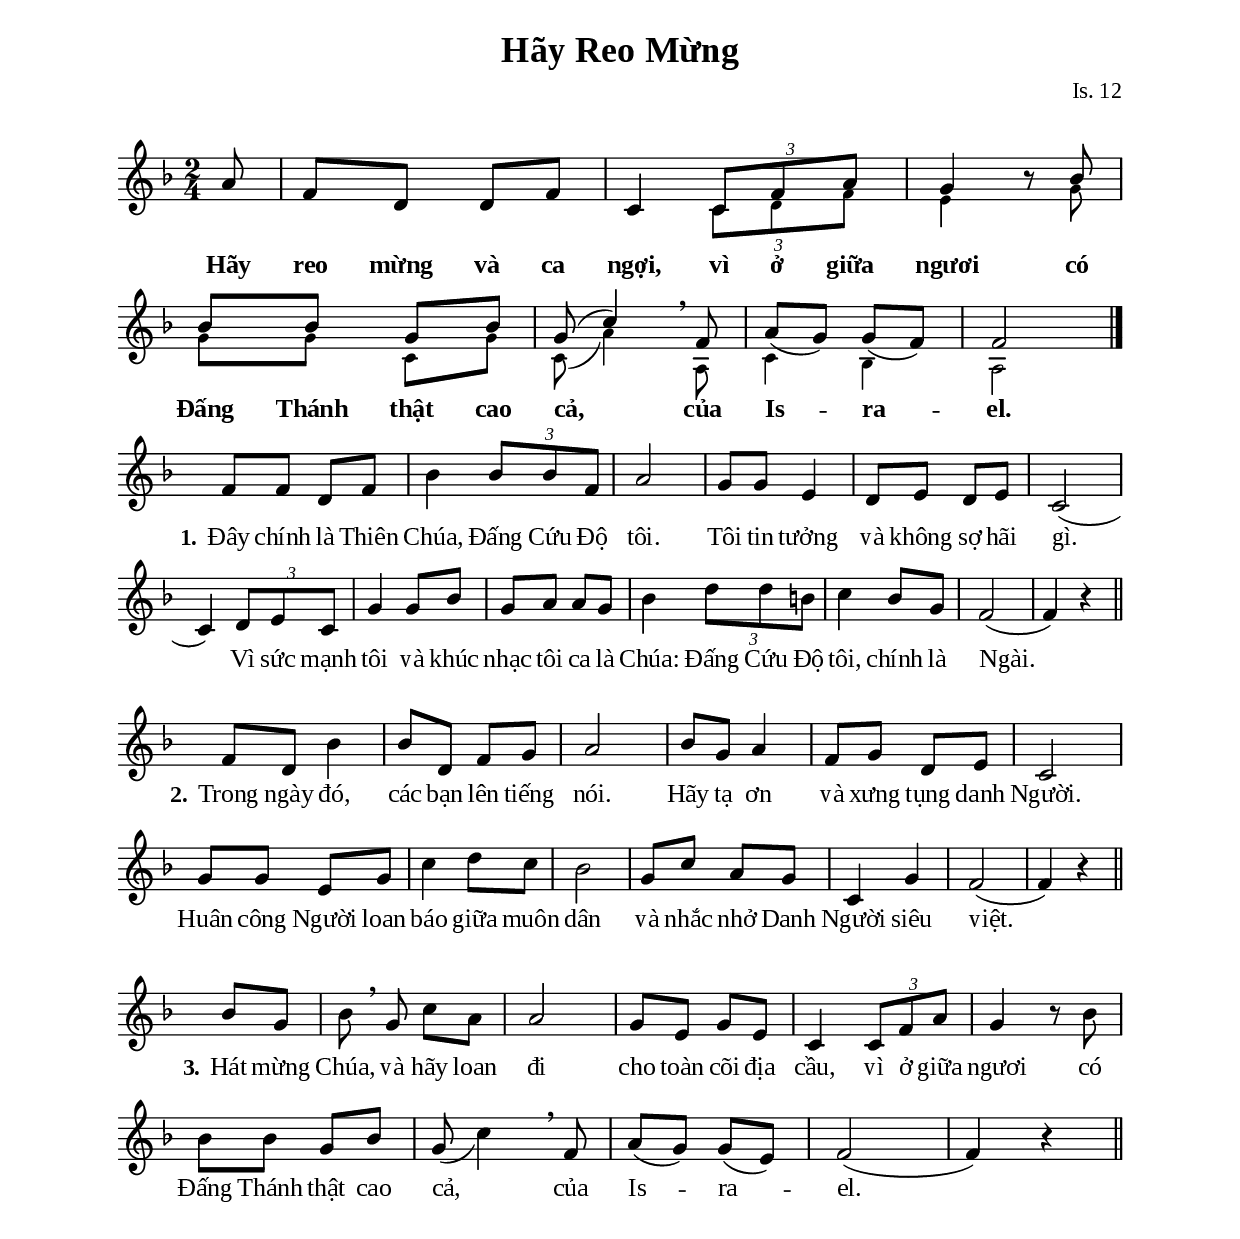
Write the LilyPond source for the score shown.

% Cài đặt chung
\version "2.20.0"
\include "english.ly"

\header {
  title = "Hãy Reo Mừng"
  composer = "Is. 12"
  arranger = " "
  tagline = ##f
}

global = {
  \key f \major
  \time 2/4
}

\paper {
  #(set-paper-size "a4")
  top-margin = 20\mm
  bottom-margin = 15\mm
  left-margin = 20\mm
  right-margin = 20\mm
  indent = #0
  #(define fonts
	 (make-pango-font-tree "Liberation Serif"
	 		       "Liberation Serif"
			       "Liberation Serif"
			       (/ 20 20)))
}

% Nhạc điệp khúc
nhacDiepKhucSop= \relative c' {
  \override Lyrics.LyricSpace.minimum-distance = #4.0
  \override Score.BarNumber.break-visibility = ##(#f #f #f)
  \partial 8 a'8 |
  f d d f |
  c4 \tuplet 3/2 { c8 f a } |
  g4 r8 bf |
  bf bf g bf |
  g (c4) \breathe f,8 |
  a _(g) g _(f) |
  f2 \bar "|."
}

nhacDiepKhucBass= \relative c' {
  \override Lyrics.LyricSpace.minimum-distance = #4.0
  \override Score.BarNumber.break-visibility = ##(#f #f #f)
  \override NoteHead.font-size = #-2
  \skip 8
  \skip 2
  \skip 4 \tuplet 3/2 { c8 d f } |
  e4 r8 g |
  g g c, g' |
  c, (a'4) a,8 |
  c4 bf4 |
  a2
}

% Nhạc phiên khúc
nhacPhienKhucMot = \relative c' {
  \override Score.BarNumber.break-visibility = ##(#f #f #f)
  f8 f d f |
  bf4 \tuplet 3/2 { bf8 bf f } |
  a2 g8 g e4 |
  d8 e d e |
  c2 ( |
  c4) \tuplet 3/2 { d8 e c } |
  g'4 g8 bf |
  g a a g |
  bf4 \tuplet 3/2 { d8 d b! } |
  c4 bf8 g |
  f2 ( |
  f4) r \bar "||"
}

nhacPhienKhucHai = \relative c' {
  \override Score.BarNumber.break-visibility = ##(#f #f #f)
  f8 d bf'4 |
  bf8 d, f g |
  a2 |
  bf8 g a4 |
  f8 g d e |
  c2 |
  g'8 g e g |
  c4 d8 c |
  bf2 |
  g8 c a g |
  c,4 g' |
  f2 ( |
  f4) r \bar "||"
}

nhacPhienKhucBa = \relative c' {
  \override Score.BarNumber.break-visibility = ##(#f #f #f)
  \partial 4 bf'8 g |
  bf \breathe g c a |
  a2 |
  g8 e g e |
  c4 \tuplet 3/2 { c8 f a } |
  g4 r8 bf |
  bf bf g bf |
  g _(c4) \breathe f,8 |
  a (g) g (e) |
  f2 ( |
  f4) r \bar "||"
}

% Lời điệp khúc
loiDiepKhuc = \lyricmode {
  \override Lyrics.LyricText.font-series = #'bold
  Hãy reo mừng và ca ngợi,
  vì ở giữa ngươi có Đấng Thánh thật cao cả,
  của Is -- ra -- el.
}

% Lời phiên khúc
loiPhienKhucMot = \lyricmode {
  \set stanza = #"1."
  Đây chính là Thiên Chúa, Đấng Cứu Độ tôi.
  Tôi tin tưởng và không sợ hãi gì.
  Vì sức mạnh tôi và khúc nhạc tôi ca là Chúa:
  Đấng Cứu Độ tôi, chính là Ngài.
}

loiPhienKhucHai = \lyricmode {
  \set stanza = #"2."
  Trong ngày đó, các bạn lên tiếng nói.
  Hãy tạ ơn và xưng tụng danh Người.
  Huân công Người loan báo giữa muôn dân
  và nhắc nhở Danh Người siêu việt.
}

loiPhienKhucBa = \lyricmode {
  \set stanza = #"3."
  Hát mừng Chúa, và hãy loan đi cho toàn cõi địa cầu,
  vì ở giữa ngươi có Đấng Thánh thật cao cả,
  của Is -- ra -- el.
}


% Dàn trang
\score {
  \new ChoirStaff <<
    \new Staff = chorus \with {
        \consists "Merge_rests_engraver"
      }
      <<
      \new Voice = "sopranos" {
        \voiceOne \global \stemUp \nhacDiepKhucSop
      }
      \new Voice = "basses" {
        \voiceTwo \global \stemDown \nhacDiepKhucBass
      }
    >>
    \new Lyrics = basses
    \context Lyrics = basses \lyricsto sopranos \loiDiepKhuc
  >>
}

\score {
  \new ChoirStaff <<
    \new Staff = verses <<
      \override Staff.TimeSignature.transparent = ##t
      \new Voice = "verse" {
        \global \stemNeutral \nhacPhienKhucMot
      }
    >>
    \new Lyrics \lyricsto verse \loiPhienKhucMot
  >>
}

\score {
  \new ChoirStaff <<
    \new Staff = verses <<
      \override Staff.TimeSignature.transparent = ##t
      \new Voice = "verse" {
        \global \stemNeutral \nhacPhienKhucHai
      }
    >>
    \new Lyrics \lyricsto verse \loiPhienKhucHai
  >>
}

\score {
  \new ChoirStaff <<
    \new Staff = verses <<
      \override Staff.TimeSignature.transparent = ##t
      \new Voice = "verse" {
        \global \stemNeutral \nhacPhienKhucBa
      }
    >>
    \new Lyrics \lyricsto verse \loiPhienKhucBa
  >>
}
